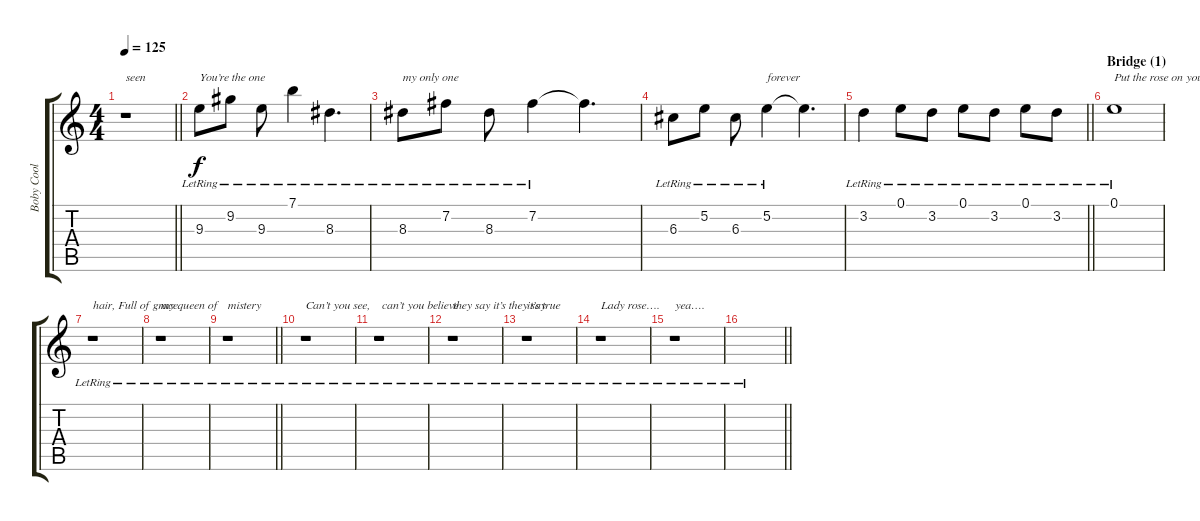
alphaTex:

\track ("Boby Cool" "Boby Cool") {instrument acousticguitarsteel}
\staff {score tabs}
\tuning (E4 B3 G3 D3 A2 E2) {hide}
\ts (4 4)
\tempo 125
\clef g2
\barLineRight lightlight
\ks c
r.1{txt "seen" dy f} |
9.3{lr}.8{txt "You’re the one" volume 6} 9.2{lr}.8 9.3{lr}.8 7.1{lr}.4 8.3{lr}.4{d} |
8.3{lr}.8{txt "my only one"} 7.2{lr}.8 8.3{lr}.8 7.2{lr}.4 7.2{t}.4{d} |
6.3{lr}.8 5.2{lr}.8 6.3{lr}.8 5.2{lr}.4{txt "forever"} 5.2{t}.4{d} |
\barLineRight lightlight
3.2{lr}.4 0.1{lr}.8 3.2{lr}.8 0.1{lr}.8 3.2{lr}.8 0.1{lr}.8 3.2{lr}.8 |
\section ("" "Bridge (1)")
0.1{lr}.1{txt "Put the rose on your"} |
r.1{txt "hair, Full of grace"} |
r.1{txt "my queen of"} |
\barLineRight lightlight
r.1{txt "mistery"} |
r.1{txt "Can’t you see,"} |
r.1{txt " can’t you believe "} |
r.1{txt "they say it’s they say "} |
r.1{txt "it’s true "} |
r.1{txt "Lady rose…."} |
r.1{txt "yea…."} |
\barLineRight lightlight
